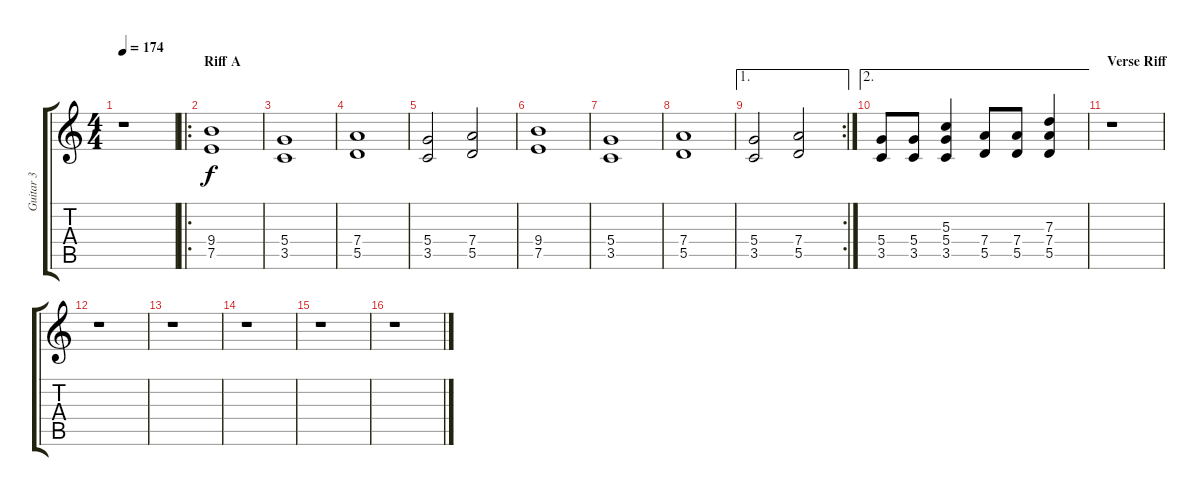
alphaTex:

\track ("Guitar 3" "Guitar 3") {instrument distortionguitar}
\staff {score tabs}
\tuning (E4 B3 G3 D3 A2 E2) {hide}
\ts (4 4)
\tempo 174
\clef g2
\ks c
r.1{dy f} |
\ro
\section ("" "Riff A")
(9.4 7.5).1 |
(5.4 3.5).1 |
(7.4 5.5).1 |
(5.4 3.5).2 (7.4 5.5).2 |
(9.4 7.5).1 |
(5.4 3.5).1 |
(7.4 5.5).1 |
\ae 1
\rc 2
(5.4 3.5).2 (7.4 5.5).2 |
\ae 2
(5.4 3.5).8 (5.4 3.5).8 (5.3 5.4 3.5).4 (7.4 5.5).8 (7.4 5.5).8 (7.3 7.4 5.5).4 |
\section ("" "Verse Riff")
r.1 |
r.1 |
r.1 |
r.1 |
r.1 |
r.1
